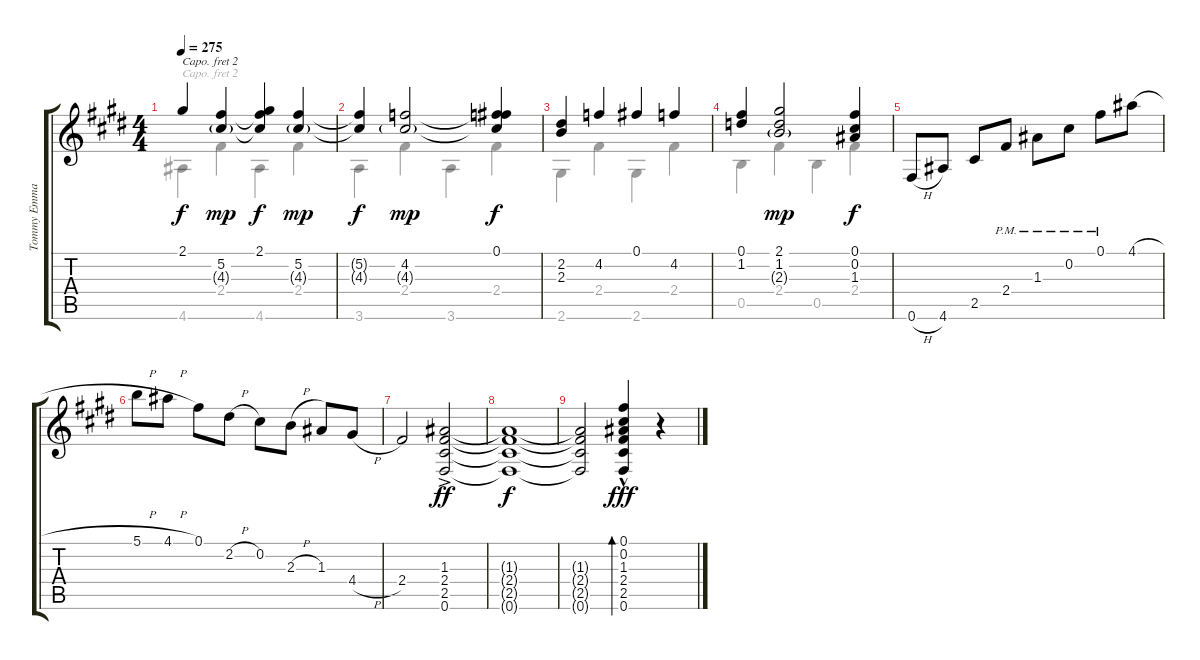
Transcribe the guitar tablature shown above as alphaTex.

\track ("Tommy Emmanuel" "Tommy Emma") {instrument acousticguitarsteel}
\staff {score tabs}
\capo 2
\tuning (E4 B3 G3 D3 A2 E2) {hide}
\voice
\ts (4 4)
\tempo 275
\clef g2
\ks c#minor
2.1.4{dy f} (5.2 4.3{g}).4{dy mp} (2.1 5.2{t} 4.3{t}).4{dy f} (5.2 4.3{g}).4{dy mp} |
\ks e
(5.2{t} 4.3{t}).4{dy f} (4.2 4.3{g}).2{dy mp} (0.1 4.2{t} 4.3{t}).4{dy f} |
\ks c#minor
(2.2 2.3).4 4.2.4 0.1.4 4.2.4 |
(0.1 1.2).4 (2.1 1.2 2.3{g}).2{dy mp} (0.1 0.2 1.3).4{dy f} |
0.6{h}.8 4.6.8 2.5.8 2.4{pm}.8 1.3{pm}.8 0.2{pm}.8 0.1{pm}.8 4.1{h}.8 |
\ks e
5.1{h}.8 4.1{h}.8 0.1.8 2.2{h}.8 0.2.8 2.3{h}.8 1.3.8 4.4{h}.8 |
\ks c#minor
2.4.2 (1.3{ac} 2.4{ac} 2.5{ac} 0.6{ac}).2{dy ff} |
(1.3{t} 2.4{t} 2.5{t} 0.6{t}).1{dy f} |
(1.3{t} 2.4{t} 2.5{t} 0.6{t}).2 (0.1{hac} 0.2{hac} 1.3{hac} 2.4{hac} 2.5{hac} 0.6{hac}).4{bd 30 dy fff} r.4
\voice
\clef g2
\ottava regular
\simile none
\ks c#minor
4.6.4{dy f} 2.4.4 4.6.4 2.4.4 |
\ks e
3.6.4 2.4.4 3.6.4 2.4.4 |
\ks c#minor
2.6.4 2.4.4 2.6.4 2.4.4 |
0.5.4 2.4.4 0.5.4 2.4.4 |
|
\ks e
|
\ks c#minor
|
|
